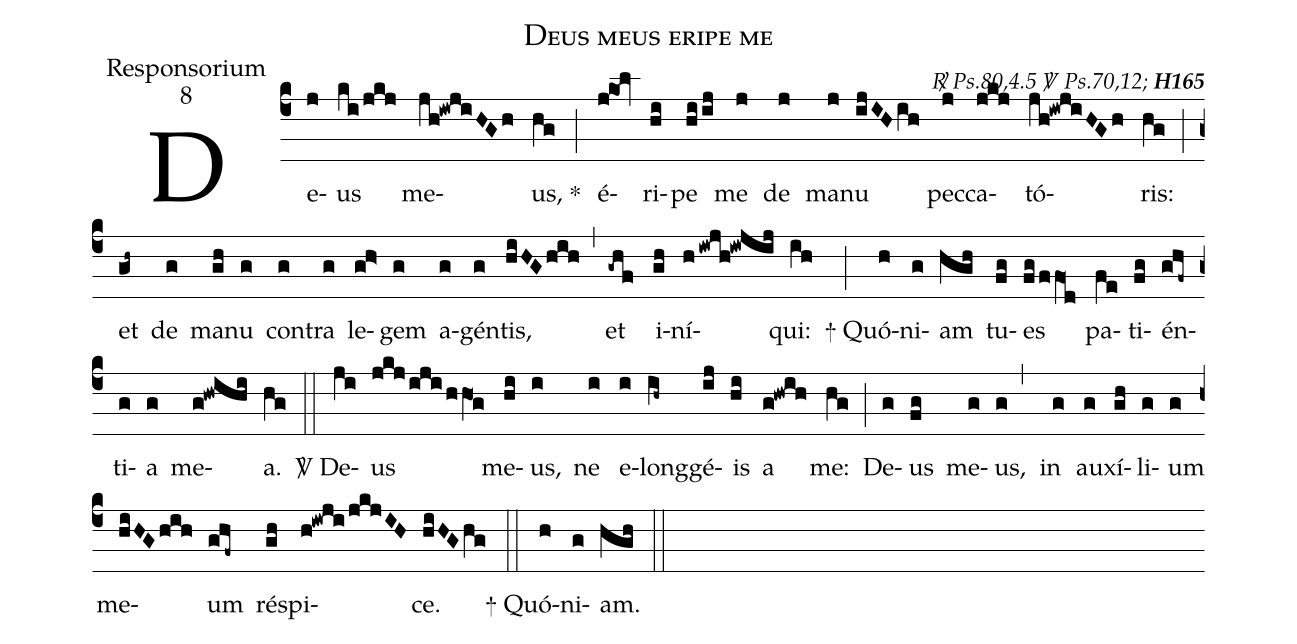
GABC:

name:Deus meus eripe me;
office-part:Responsorium;
mode:8;
commentary:{\itshape\mdseries \Rbar\ Ps.80,4.5 \Vbar\ Ps.70,12;\/} {\bfseries H165};
%%
(c4) De(j)us(ki/jkj) me(jh@iwjiHGh)us, <sp>*</sp>(hg) (;)
é(j!ko1@lv)ri(hi)pe(hi/ij) me(j) de(j) ma(j)nu(ijIHih) pec(j)ca(jkj)tó(jh!iwjiHGh)ris:(hg) (;)
et(gh~) de(g) ma(gh)nu(g) con(g)tra(g) le(g!h>)gem(g) a(g)gén(g)tis,(hiHGhih) (,)
et(-ghf) i(gh)ní(hiwjh!iwjij)qui:(ih) (;)
<sp>+</sp> Quó(h)ni(g)am(hgh) tu(fg)es(fg/ffO1d) pa(fe)ti(fg)én(ghf~)ti(g)a(g) me(g!hwihi)a.(hg) (::)
<sp>V/</sp> De(ji)us(jkj/iji/hhO1g) me(hi)us,(i) ne(i) e(i)long(ih~)gé(ij)is(hi) a(g!hwih) me:(hg) (;)
De(g)us(fg) me(g)us,(g) (,) in( g) au(g)xí(gh)li(g)um(g) me(hiHGhih)um(ghf~) ré(gh)spi(h!iwji/jkjIH)ce.(hiHGhg) (::)
<sp>+</sp> Quó(h)ni(g)am.(hgh) (::)
